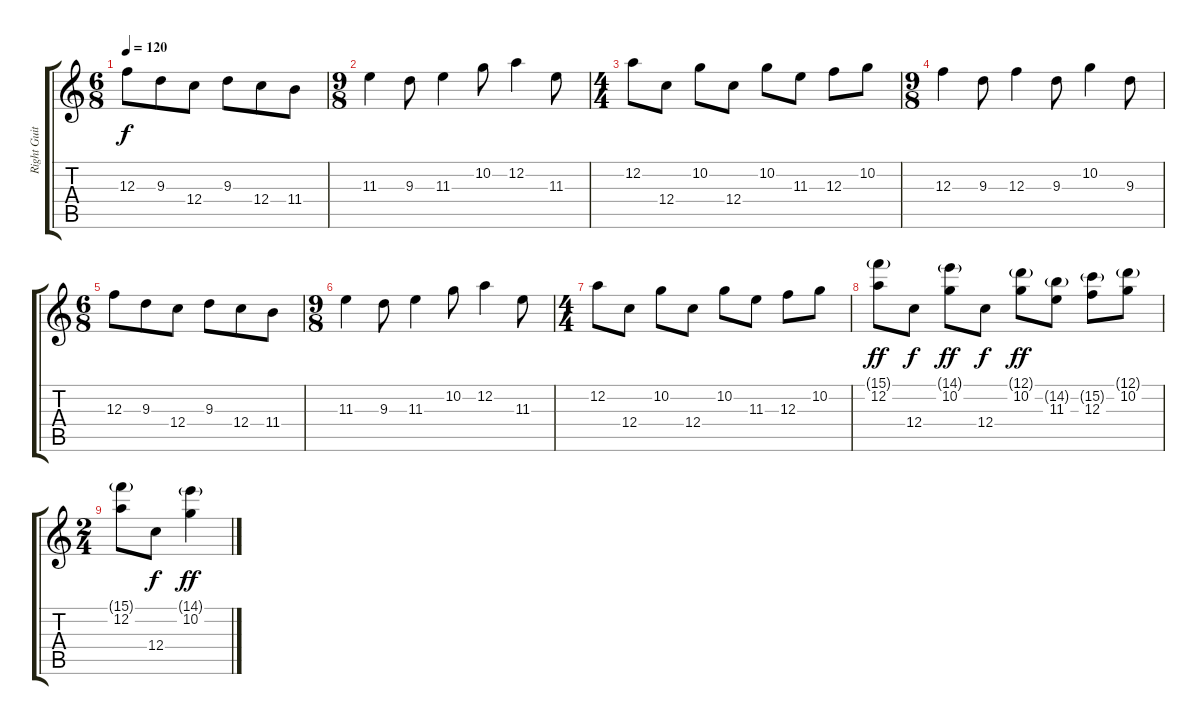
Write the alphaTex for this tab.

\track ("Right Guitar" "Right Guit") {instrument distortionguitar}
\staff {score tabs}
\tuning (D4 A3 F3 C3 G2 D2) {hide}
\ts (6 8)
\tempo 120
\clef g2
\ks c
12.3.8{dy f} 9.3.8 12.4.8 9.3.8 12.4.8 11.4.8 |
\ts (9 8)
11.3.4 9.3.8 11.3.4 10.2.8 12.2.4 11.3.8 |
\ts (4 4)
12.2.8 12.4.8 10.2.8 12.4.8 10.2.8 11.3.8 12.3.8 10.2.8 |
\ts (9 8)
12.3.4 9.3.8 12.3.4 9.3.8 10.2.4 9.3.8 |
\ts (6 8)
12.3.8 9.3.8 12.4.8 9.3.8 12.4.8 11.4.8 |
\ts (9 8)
11.3.4 9.3.8 11.3.4 10.2.8 12.2.4 11.3.8 |
\ts (4 4)
12.2.8 12.4.8 10.2.8 12.4.8 10.2.8 11.3.8 12.3.8 10.2.8 |
(15.1{g} 12.2).8{dy ff} 12.4.8{dy f} (14.1{g} 10.2).8{dy ff} 12.4.8{dy f} (12.1{g} 10.2).8{dy ff} (14.2{g} 11.3).8 (15.2{g} 12.3).8 (12.1{g} 10.2).8 |
\ts (2 4)
(15.1{g} 12.2).8 12.4.8{dy f} (14.1{g} 10.2).4{dy ff}
